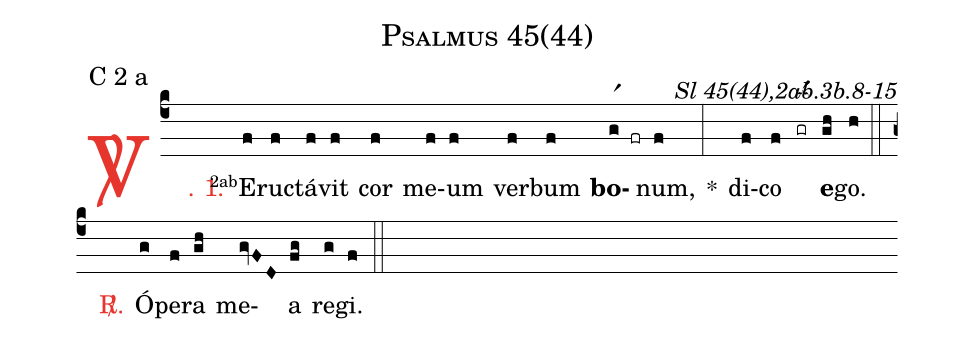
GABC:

name: Psalmus 45(44);
mode: C 2 a;
commentary: Sl 45(44),2ab.3b.8-15;
%%
(c4)

<c><sp>V/</sp>. 1.</c>() <v>\VSup{2ab}</v>E(f)ruc(f)tá(f)vit(f) cor(f) me(f)um(f) ver(f)bum(f) <b>bo</b>(gr1 fr)num,(f) *(:) di(f)co(f) <nlba>(gr[ocba:1{])<b>e</b></nlba>(gh[ocba:0}])go.(h)

(::)

<nlba><c><sp>R/</sp>.</c>() Ó</nlba>(g)pe(f)ra(gh) me(gvFD)a(fg) re(g)gi.(f)

(::)
